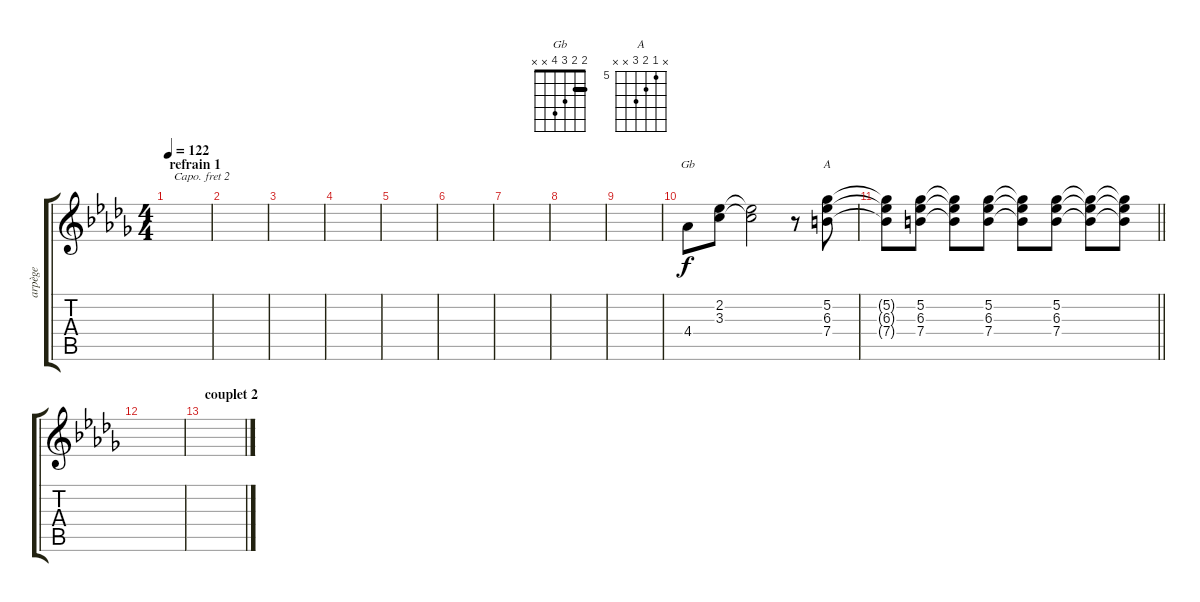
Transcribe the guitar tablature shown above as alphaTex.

\track ("arpège" "arpège") {instrument acousticguitarnylon}
\staff {score tabs}
\capo 2
\tuning (E4 B3 G3 D3 A2 E2) {hide}
\chord ("Gb" 2 2 3 4 x x) {barre 2}
\chord ("A" x 5 6 7 x x) {firstfret 5}
\ts (4 4)
\section ("" "refrain 1")
\tempo 122
\clef g2
\ks db
|
|
|
|
|
|
|
|
|
4.4.8{ch "Gb"} (2.2 3.3).8 (2.2{t} 3.3{t}).2 r.8 (5.2 6.3 7.4).8{ch "A"} |
\barLineRight lightlight
(5.2{t} 6.3{t} 7.4{t}).8 (5.2 6.3 7.4).8 (5.2{t} 6.3{t} 7.4{t}).8 (5.2 6.3 7.4).8 (5.2{t} 6.3{t} 7.4{t}).8 (5.2 6.3 7.4).8 (5.2{t} 6.3{t} 7.4{t}).8 (5.2{t} 6.3{t} 7.4{t}).8 |
|
\section ("" "couplet 2")
